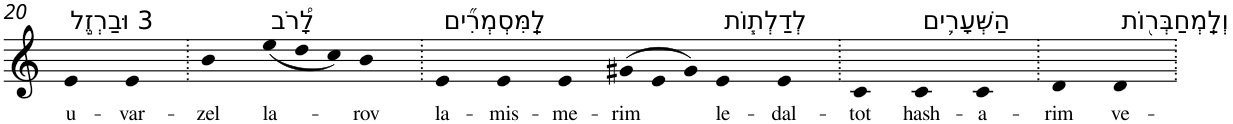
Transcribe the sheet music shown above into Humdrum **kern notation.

**kern	**text
*part1	*part1
*staff1	*staff1
*I"Piano	*
*I'Pno	*
!!LO:PB:g=z
*clefG2	*
*k[]	*
=20	=20
!LO:TX:a:t=3 וּבַרְזֶ֣ל	!
!	!LO:LY:b
4e	u-
!	!LO:LY:b
4e	-var-
=21.	=21.
!	!LO:LY:b
4b	-zel
*Xtuplet	*
!LO:TX:a:t=לָ֠רֹב	!
!	!LO:LY:b
(<12ee	la-
12dd	.
12cc)	.
!	!LO:LY:b
4b	-rov
=22.	=22.
!LO:TX:a:t=לַֽמִּסְמְרִ֞ים	!
!	!LO:LY:b
4e	la-
!	!LO:LY:b
4e	-mis-
!	!LO:LY:b
4e	-me-
!	!LO:LY:b
(>12g#X	-rim
12e	.
12g#)	.
!LO:TX:a:t=לְדַלְת֧וֹת	!
!	!LO:LY:b
4e	le-
!	!LO:LY:b
4e	-dal-
=23.	=23.
!	!LO:LY:b
4c	-tot
!LO:TX:a:t=הַשְּׁעָרִ֛ים	!
!	!LO:LY:b
4c	hash-
!	!LO:LY:b
4c	-a-
=24.	=24.
!	!LO:LY:b
4d	-rim
!LO:TX:a:t=וְלַֽמְחַבְּר֖וֹת	!
!	!LO:LY:b
4d	ve-
=.	=.
*-	*-
